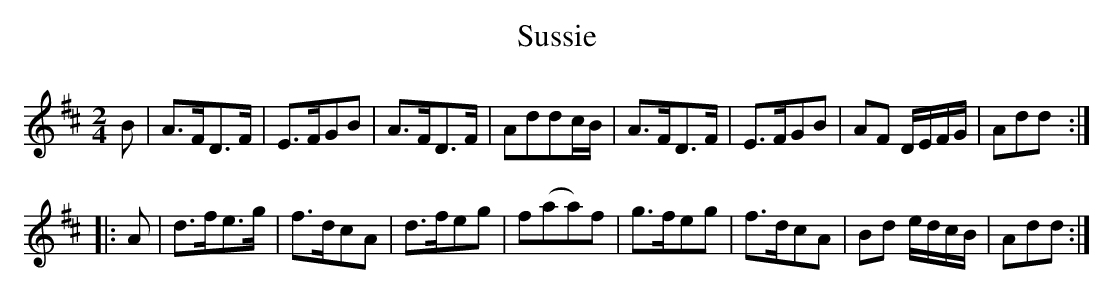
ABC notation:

X:1
T:Sussie
M:2/4
L:1/8
K:D
B|\
A>FD>F| E>FGB| A>FD>F| Addc/B/|\
A>FD>F| E>FGB| AF D/E/F/G/| Add:|
|:A|\
d>fe>g| f>dcA| d>feg| f(aa)f|\
g>feg| f>dcA| Bd e/d/c/B/| Add:|
